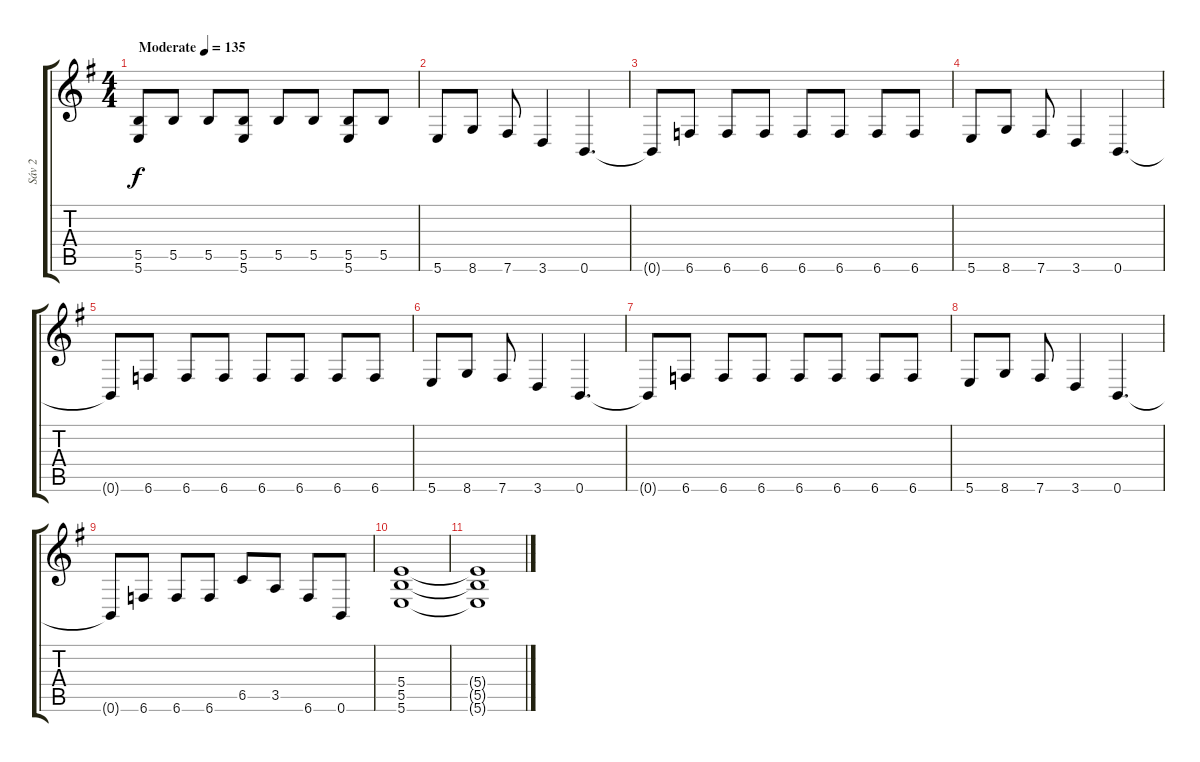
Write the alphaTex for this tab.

\track ("Sáv 2" "Sáv 2") {instrument distortionguitar}
\staff {score tabs}
\tuning (Db4 Ab3 E3 B2 Gb2 B1) {hide}
\ts (4 4)
\tempo (135 "Moderate")
\clef g2
\ks eminor
(5.5 5.6).8{dy f volume 0 instrument distortionguitar} 5.5.8{volume 13} 5.5.8 (5.5 5.6).8 5.5.8 5.5.8 (5.5 5.6).8 5.5.8 |
5.6.8 8.6.8 7.6.8 3.6.4 0.6.4{d} |
0.6{t}.8 6.6.8 6.6.8 6.6.8 6.6.8 6.6.8 6.6.8 6.6.8 |
5.6.8 8.6.8 7.6.8 3.6.4 0.6.4{d} |
0.6{t}.8 6.6.8 6.6.8 6.6.8 6.6.8 6.6.8 6.6.8 6.6.8 |
5.6.8 8.6.8 7.6.8 3.6.4 0.6.4{d} |
0.6{t}.8 6.6.8 6.6.8 6.6.8 6.6.8 6.6.8 6.6.8 6.6.8 |
5.6.8 8.6.8 7.6.8 3.6.4 0.6.4{d} |
0.6{t}.8 6.6.8 6.6.8 6.6.8 6.5.8 3.5.8 6.6.8 0.6.8 |
(5.4 5.5 5.6).1{volume 0} |
(5.4{t} 5.5{t} 5.6{t}).1
